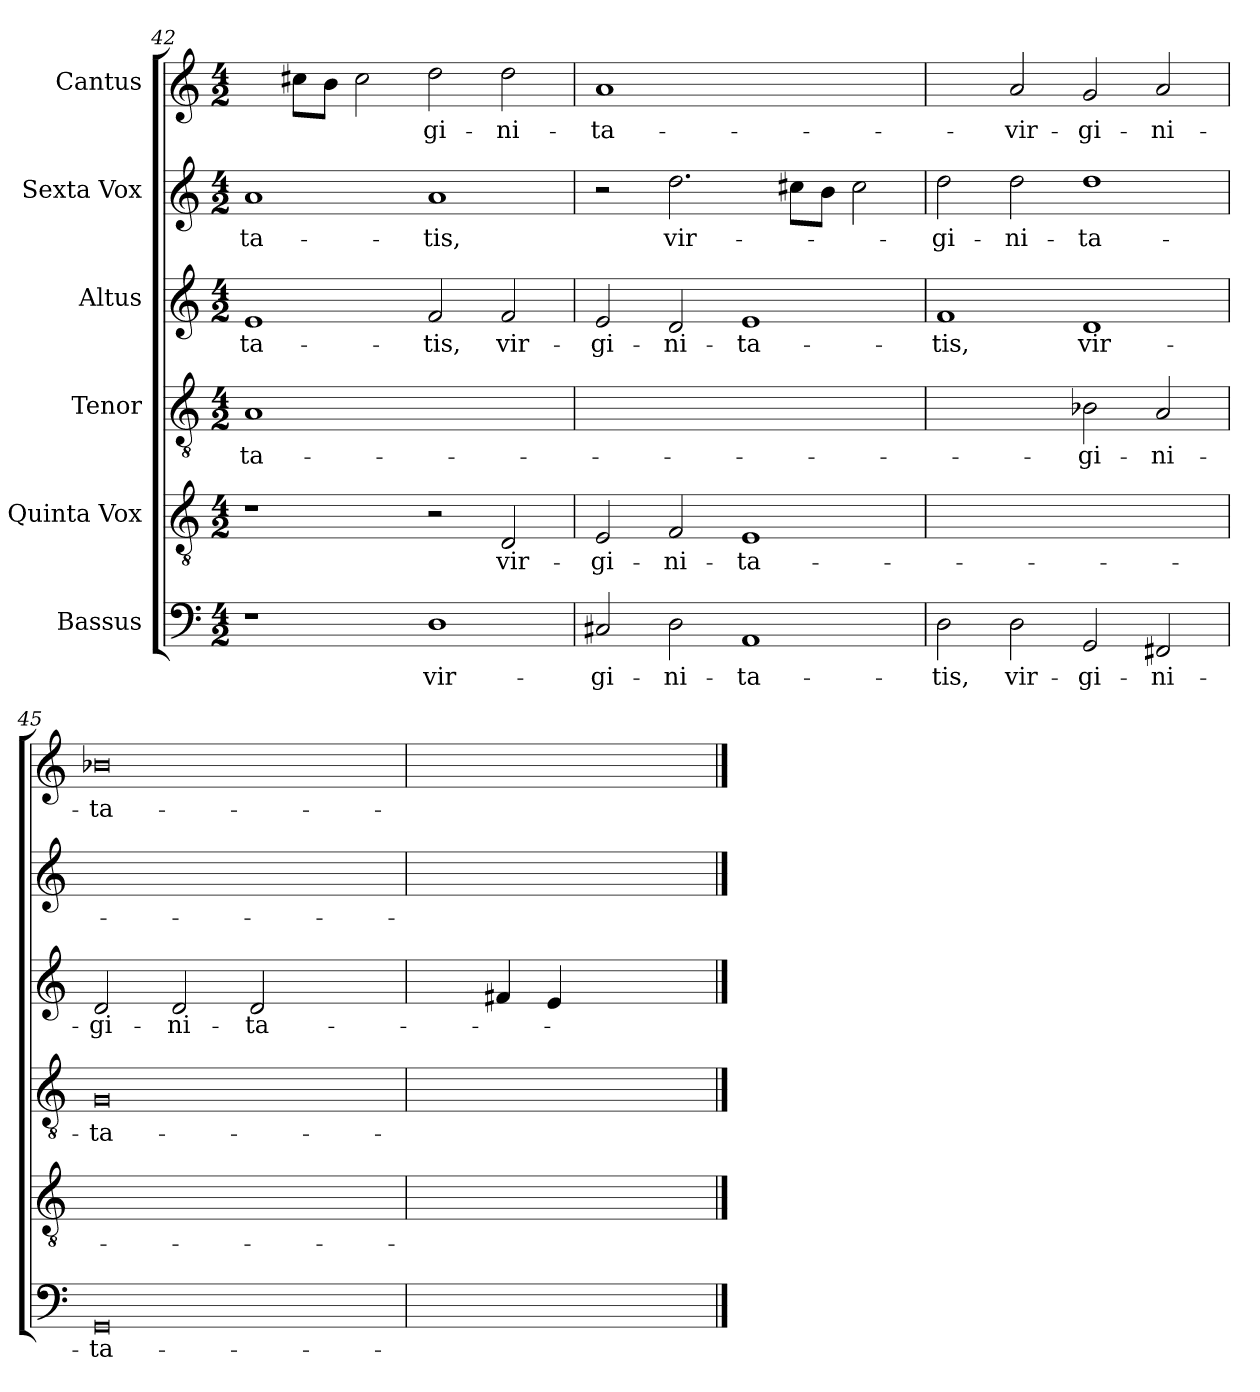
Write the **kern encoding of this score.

**kern	**text	**kern	**text	**kern	**text	**kern	**text	**kern	**text	**kern	**text
*part6	*part6	*part5	*part5	*part4	*part4	*part3	*part3	*part2	*part2	*part1	*part1
*staff6	*staff6	*staff5	*staff5	*staff4	*staff4	*staff3	*staff3	*staff2	*staff2	*staff1	*staff1
*I"Bassus	*	*I"Quinta Vox	*	*I"Tenor	*	*I"Altus	*	*I"Sexta Vox	*	*I"Cantus	*
*clefF4	*	*clefGv2	*	*clefGv2	*	*clefG2	*	*clefG2	*	*clefG2	*
*k[]	*	*k[]	*	*k[]	*	*k[]	*	*k[]	*	*k[]	*
*C:	*	*C:	*	*C:	*	*C:	*	*C:	*	*C:	*
*M4/2	*	*M4/2	*	*M4/2	*	*M4/2	*	*M4/2	*	*M4/2	*
=42	=42	=42	=42	=42	=42	=42	=42	=42	=42	=42	=42
!	!	!	!	!	!LO:LY:b	!	!LO:LY:b	!	!LO:LY:b	!	!
1r	.	1r	.	1A	-ta-	1e	-ta-	1a	-ta-	4ddyy]	.
.	.	.	.	.	.	.	.	.	.	8cc#L	.
.	.	.	.	.	.	.	.	.	.	8bJ	.
.	.	.	.	.	.	.	.	.	.	2cc#	.
!	!LO:LY:b	!	!	!	!LO:LY:b	!	!LO:LY:b	!	!LO:LY:b	!	!LO:LY:b
1D	vir-	2r	.	[1Ayy	-tis,	2f	-tis,	1a	-tis,	2dd	-gi-
!	!	!	!LO:LY:b	!	!	!	!LO:LY:b	!	!	!	!LO:LY:b
.	.	2D	vir-	.	.	2f	vir-	.	.	2dd	-ni-
=43	=43	=43	=43	=43	=43	=43	=43	=43	=43	=43	=43
!	!LO:LY:b	!	!LO:LY:b	!	!	!	!LO:LY:b	!	!	!	!LO:LY:b
2C#X	-gi-	2E	-gi-	1Ayy]	.	2e	-gi-	2r	.	1a	-ta-
!	!LO:LY:b	!	!LO:LY:b	!	!	!	!LO:LY:b	!	!LO:LY:b	!	!
2D	-ni-	2F	-ni-	.	.	2d	-ni-	2.dd	vir-	.	.
!	!LO:LY:b	!	!LO:LY:b	!	!LO:LY:b	!	!LO:LY:b	!	!	!	!LO:LY:b
1AA	-ta-	1E	-ta-	[1Ayy	vir-	1e	-ta-	.	.	[1ayy	-tis,
.	.	.	.	.	.	.	.	8cc#L	.	.	.
.	.	.	.	.	.	.	.	8bJ	.	.	.
.	.	.	.	.	.	.	.	2cc#	.	.	.
=44	=44	=44	=44	=44	=44	=44	=44	=44	=44	=44	=44
!	!LO:LY:b	!	!LO:LY:b	!	!	!	!LO:LY:b	!	!LO:LY:b	!	!
2D	-tis,	[0Dyy	-tis.	1Ayy]	.	1f	-tis,	2dd	-gi-	2ayy]	.
!	!LO:LY:b	!	!	!	!	!	!	!	!LO:LY:b	!	!LO:LY:b
2D	vir-	.	.	.	.	.	.	2dd	-ni-	2a	vir-
!	!LO:LY:b	!	!	!	!LO:LY:b	!	!LO:LY:b	!	!LO:LY:b	!	!LO:LY:b
2GG	-gi-	.	.	2B-X	-gi-	1d	vir-	1dd	-ta-	2g	-gi-
!	!LO:LY:b	!	!	!	!LO:LY:b	!	!	!	!	!	!LO:LY:b
2FF#X	-ni-	.	.	2A	-ni-	.	.	.	.	2a	-ni-
=45	=45	=45	=45	=45	=45	=45	=45	=45	=45	=45	=45
!	!LO:LY:b	!	!	!	!LO:LY:b	!	!LO:LY:b	!	!LO:LY:b	!	!LO:LY:b
0GG	-ta-	0Dyy_	.	0G	-ta-	2d	-gi-	[0ddyy	-tis.	0b-X	-ta-
!	!	!	!	!	!	!	!LO:LY:b	!	!	!	!
.	.	.	.	.	.	2d	-ni-	.	.	.	.
!	!	!	!	!	!	!	!LO:LY:b	!	!	!	!
.	.	.	.	.	.	2d	-ta-	.	.	.	.
!	!	!	!	!	!	!	!LO:LY:b	!	!	!	!
.	.	.	.	.	.	[2gyy	-tis	.	.	.	.
=46	=46	=46	=46	=46	=46	=46	=46	=46	=46	=46	=46
!	!LO:LY:b	!	!	!	!LO:LY:b	!	!	!	!	!	!LO:LY:b
0Dyy	-tis.	0Dyy]	.	0Ayy	-tis.	2gyy]	.	0ddyy]	.	0ayy	-tis.
.	.	.	.	.	.	4f#X	.	.	.	.	.
.	.	.	.	.	.	4e	.	.	.	.	.
.	.	.	.	.	.	1f#yy	.	.	.	.	.
==	==	==	==	==	==	==	==	==	==	==	==
*-	*-	*-	*-	*-	*-	*-	*-	*-	*-	*-	*-
